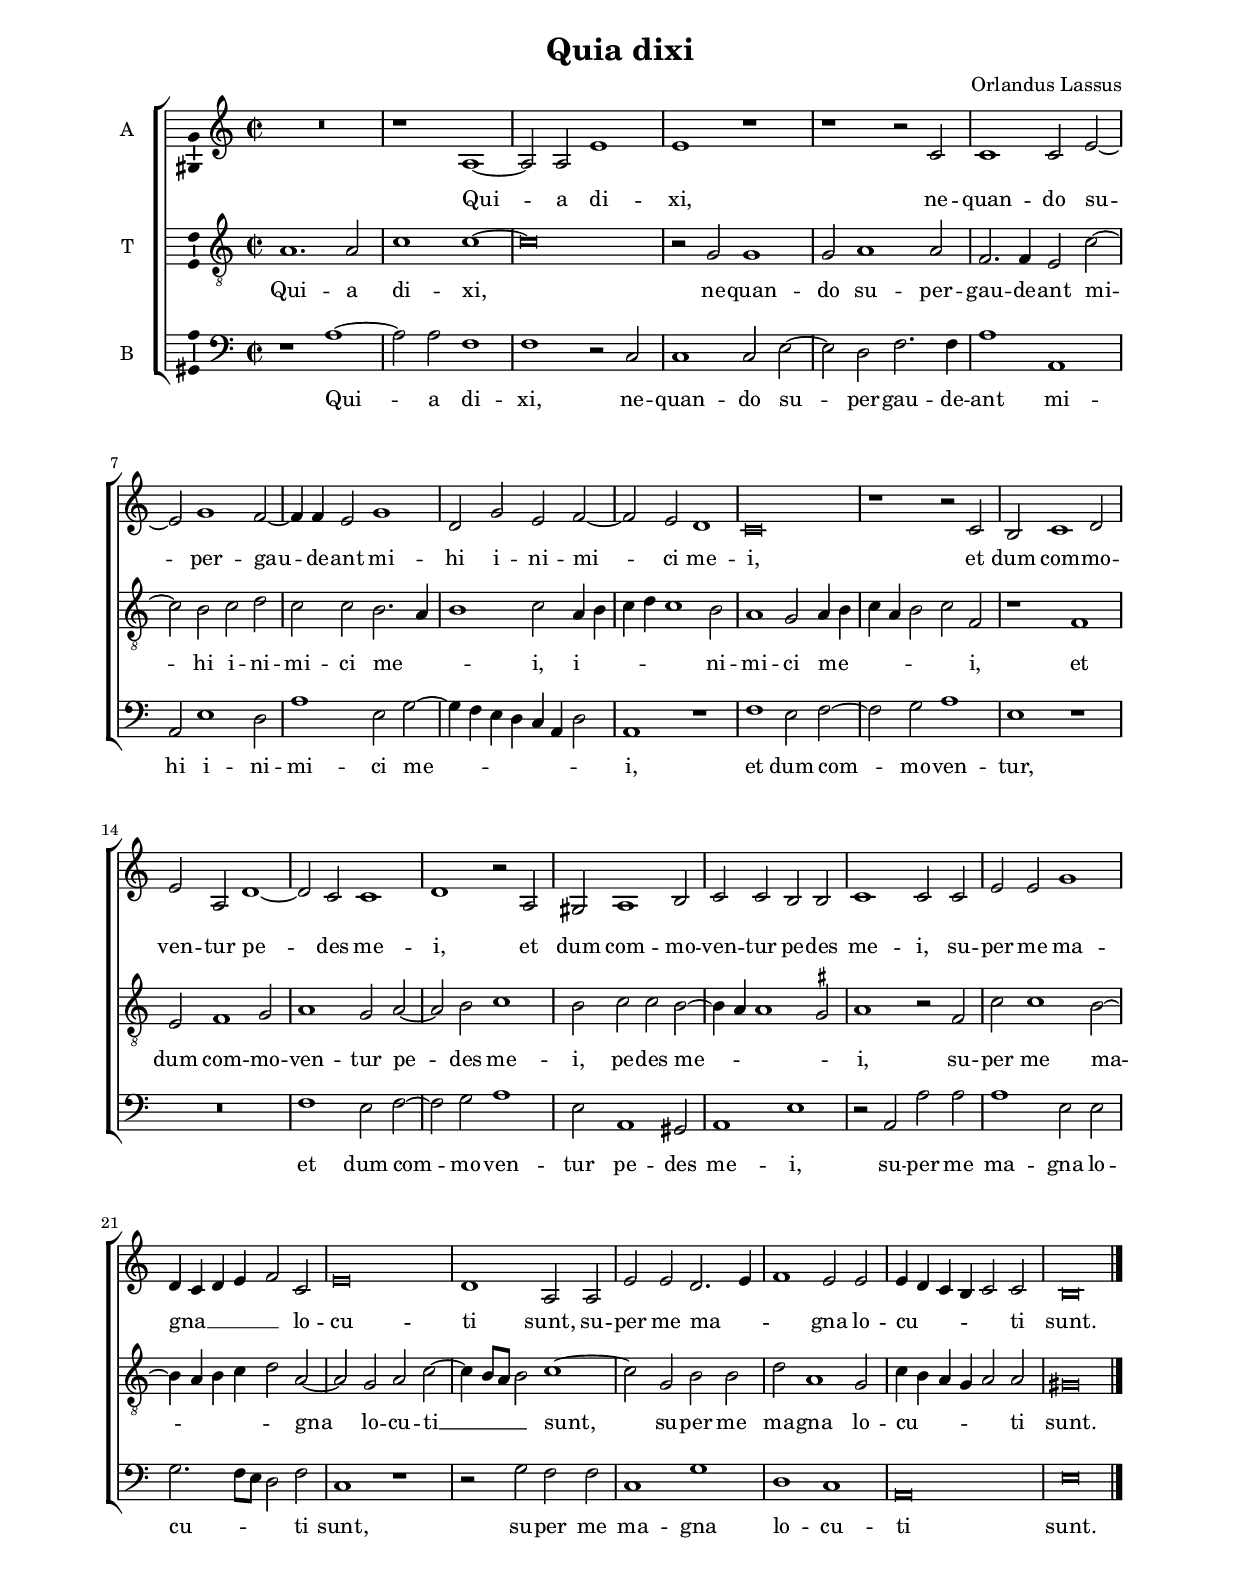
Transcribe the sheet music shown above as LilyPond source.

\version "2.24.0"
\include "deutsch.ly"
#(set-global-staff-size 17)
#(ly:set-option 'point-and-click #f)


\header
{
	title="Quia dixi"
	composer="Orlandus Lassus"
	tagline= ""
}
	
	ficta = { \once \set suggestAccidentals = ##t }
	

\paper
	{
	top-margin = 2 \cm
	bottom-margin = 2 \cm
	left-margin = 2 \cm
	right-margin = 2 \cm
	ragged-bottom = ##f
	ragged-last-bottom = ##f
	system-system-spacing = #'((basic-distance . 17) (minimum-distance . 13) (padding . 5) (strechability . 150))
%	scoreTitleMarkup = \markup { \fill-line  { \null \fontsize #2 \bold \fromproperty #'header:piece \fromproperty #'header:opus } }
%	systems-per-page = 3
%	min-systems-per-page = 3
	}



%%%%%%%%%%%%%%%%%%%%   17. QUIA DIXI


global = {
	\key c \major
	\time 2/2 \set Score.measureLength = #(ly:make-moment 2/1)
	\skip 1*54 \bar "|."
	}


altus =  \relative c'
	{
	R\breve
	r1 a~
	a2 a e'1
	e1 r
%5
	r1 r2 c |
	c1 c2 e~
	e2 g1 f2~
	f4 f e2 g1
	d2 g e f~
%10
	f2 e d1 |
	c\breve
	r1 r2 c
	h2 c1 d2
	e2 a, d1~
%15
	d2 c c1 |
	d1 r2 a
	gis2 a1 h2
	c2 c h h
	c1 c2 c
%20
	e2 e g1 |
	d4( c d e f2) c
	e\breve
	d1 a2 a
	e'2 e d2.( e4
%25
	f1) e2 e |
	e4( d c h c2) c
	h\breve |
	}


quintus  =  \relative c'
	{
	a1. a2
	c1 c~
	c\breve
	r2 g g1
%5
	g2 a1 a2 |
	f2. f4 e2 c'~
	c2 h c d
	c2 c h2.( a4
	h1) c2 a4( h
%10
	c4 d c1) h2 |
	a1 g2 a4( h
	c4 a h2 c) f,
	r1 f
	e2 f1 g2
%15
	a1 g2 a~ |
	a2 h c1
	h2 c c h~
	h4( a a1 \ficta gis2)
	a1 r2 f
%20
	c'2 c1 h2~ |
	h4( a h c d2) a~
	a2 g a c~
	c4( h8 a h2) c1~
	c2 g h h
%25
	d2 a1 g2 |
	c4( h a g a2) a
	gis\breve |
	}


bassus  =  \relative c
	{
	r1 a'~
	a2 a f1
	f1 r2 c
	c1 c2 e~
%5
	e2 d f2. f4 |
	a1 a,
	a2 e'1 d2
	a'1 e2 g~
	g4( f e d c a d2)
%10
	a1 r |
	f'1 e2 f~
	f2 g a1
	e1 r
	R\breve
%15
	f1 e2 f~ |
	f2 g a1
	e2 a,1 gis2
	a1 e'
	r2 a, a' a
%20
	a1 e2 e |
	g2.( f8 e d2) f
	c1 r
	r2 g' f f
	c1 g'
%25
	d1 c |
	a\breve
	e'\breve |
	}


lyricsaltus = \lyricmode {
	Qui -- a di -- xi,
	ne -- quan -- do su -- per -- gau -- de -- ant mi -- hi i -- ni -- mi -- ci me -- i,
	et dum com -- mo -- ven -- tur pe -- des me -- i,
	et dum com -- mo -- ven -- tur pe -- des me -- i,
	su -- per me ma -- gna __ lo -- cu -- ti sunt,
	su -- per me ma -- gna lo -- cu -- ti sunt.
	}


lyricsquintus = \lyricmode {
	Qui -- a di -- xi,
	ne -- quan -- do su -- per -- gau -- de -- ant mi -- hi i -- ni -- mi -- ci me -- i,
	i -- ni -- mi -- ci me -- i,
	et dum com -- mo -- ven -- tur pe -- des me -- i,
	pe -- des me -- i,
	su -- per me ma -- gna lo -- cu -- ti __ sunt,
	su -- per me ma -- gna lo -- cu -- ti sunt.
	}


lyricsbassus = \lyricmode {
	Qui -- a di -- xi,
	ne -- quan -- do su -- per -- gau -- de -- ant mi -- hi i -- ni -- mi -- ci me -- i,
	et dum com -- mo -- ven -- tur,
	et dum com -- mo -- ven -- tur pe -- des me -- i,
	su -- per me ma -- gna lo -- cu -- ti sunt,
	su -- per me ma -- gna lo -- cu -- ti sunt.
	}


\score
{  
  % \transpose {
	\new ChoirStaff \with { \override StaffGrouper.staff-staff-spacing.basic-distance = #12 }
	<<

	\new Staff << \global
	\new Voice="v2" {
	  \set Staff.instrumentName="A"
		\set Staff.midiInstrument = "reed organ"
		\clef violin 
		\altus}
	\new Lyrics \lyricsto "v2" {\lyricsaltus }
	>>


	\new Staff << \global
	\new Voice="v5" {
	  \set Staff.instrumentName="T"
		\set Staff.midiInstrument = "reed organ"
		\clef "G_8"
		\quintus}
	\new Lyrics \lyricsto "v5" {\lyricsquintus }
	>>


	\new Staff <<\global
	\new Voice="v4" {
	  \set Staff.instrumentName="B"
		\set Staff.midiInstrument = "reed organ"
		\clef bass
		\bassus }
	\new Lyrics \lyricsto "v4" {\lyricsbassus}
	>>
	
	>>
	% } % transpose

	\layout
	{
	indent = 0.8 \cm
	\context { \Staff \override TimeSignature.break-visibility = #end-of-line-invisible }
	\context { \Lyrics \override VerticalAxisGroup.nonstaff-relatedstaff-spacing.padding = #1.6 }
	\context { \Staff \consists Ambitus_engraver }
	\context { \Voice \override Slur.transparent = ##t }
	\context { \Voice \override AccidentalSuggestion.avoid-slur = #'ignore }
	\context { \Voice \override AccidentalSuggestion.outside-staff-priority = ##f }
	\context { \Score \override BarNumber.padding = #2 }
	\context { \Voice \override NoteHead.style = #'baroque }
	}


\midi
	{
	\tempo 2 = 90
	}
	
}


% EOF
